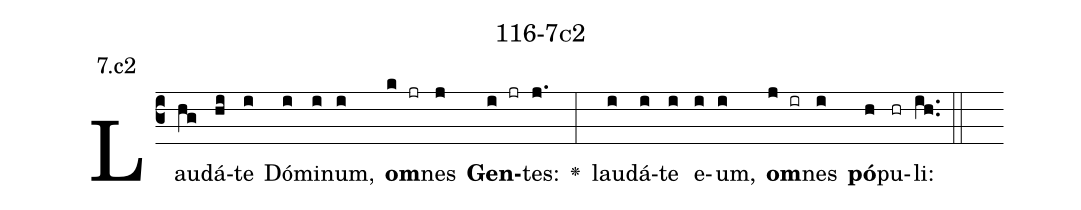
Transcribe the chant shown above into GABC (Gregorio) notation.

name: 116-7c2;
annotation: 7.c2;
%%
(c3)Lau(hg)dá(hi)te(i) Dó(i)mi(i)num,(i) <b>om</b>(k jr)nes(j) <b>Gen</b>(i jr)tes:(j.) <v>\greheightstar</v>(:) lau(i)dá(i)te(i) e(i)um,(i) <b>om</b>(j ir)nes(i) <b>pó</b>(h)pu(hr)li:(ih..) (::)


%E(i) u(i) o(j) u(i) a(h) e.(ih..) (::)
